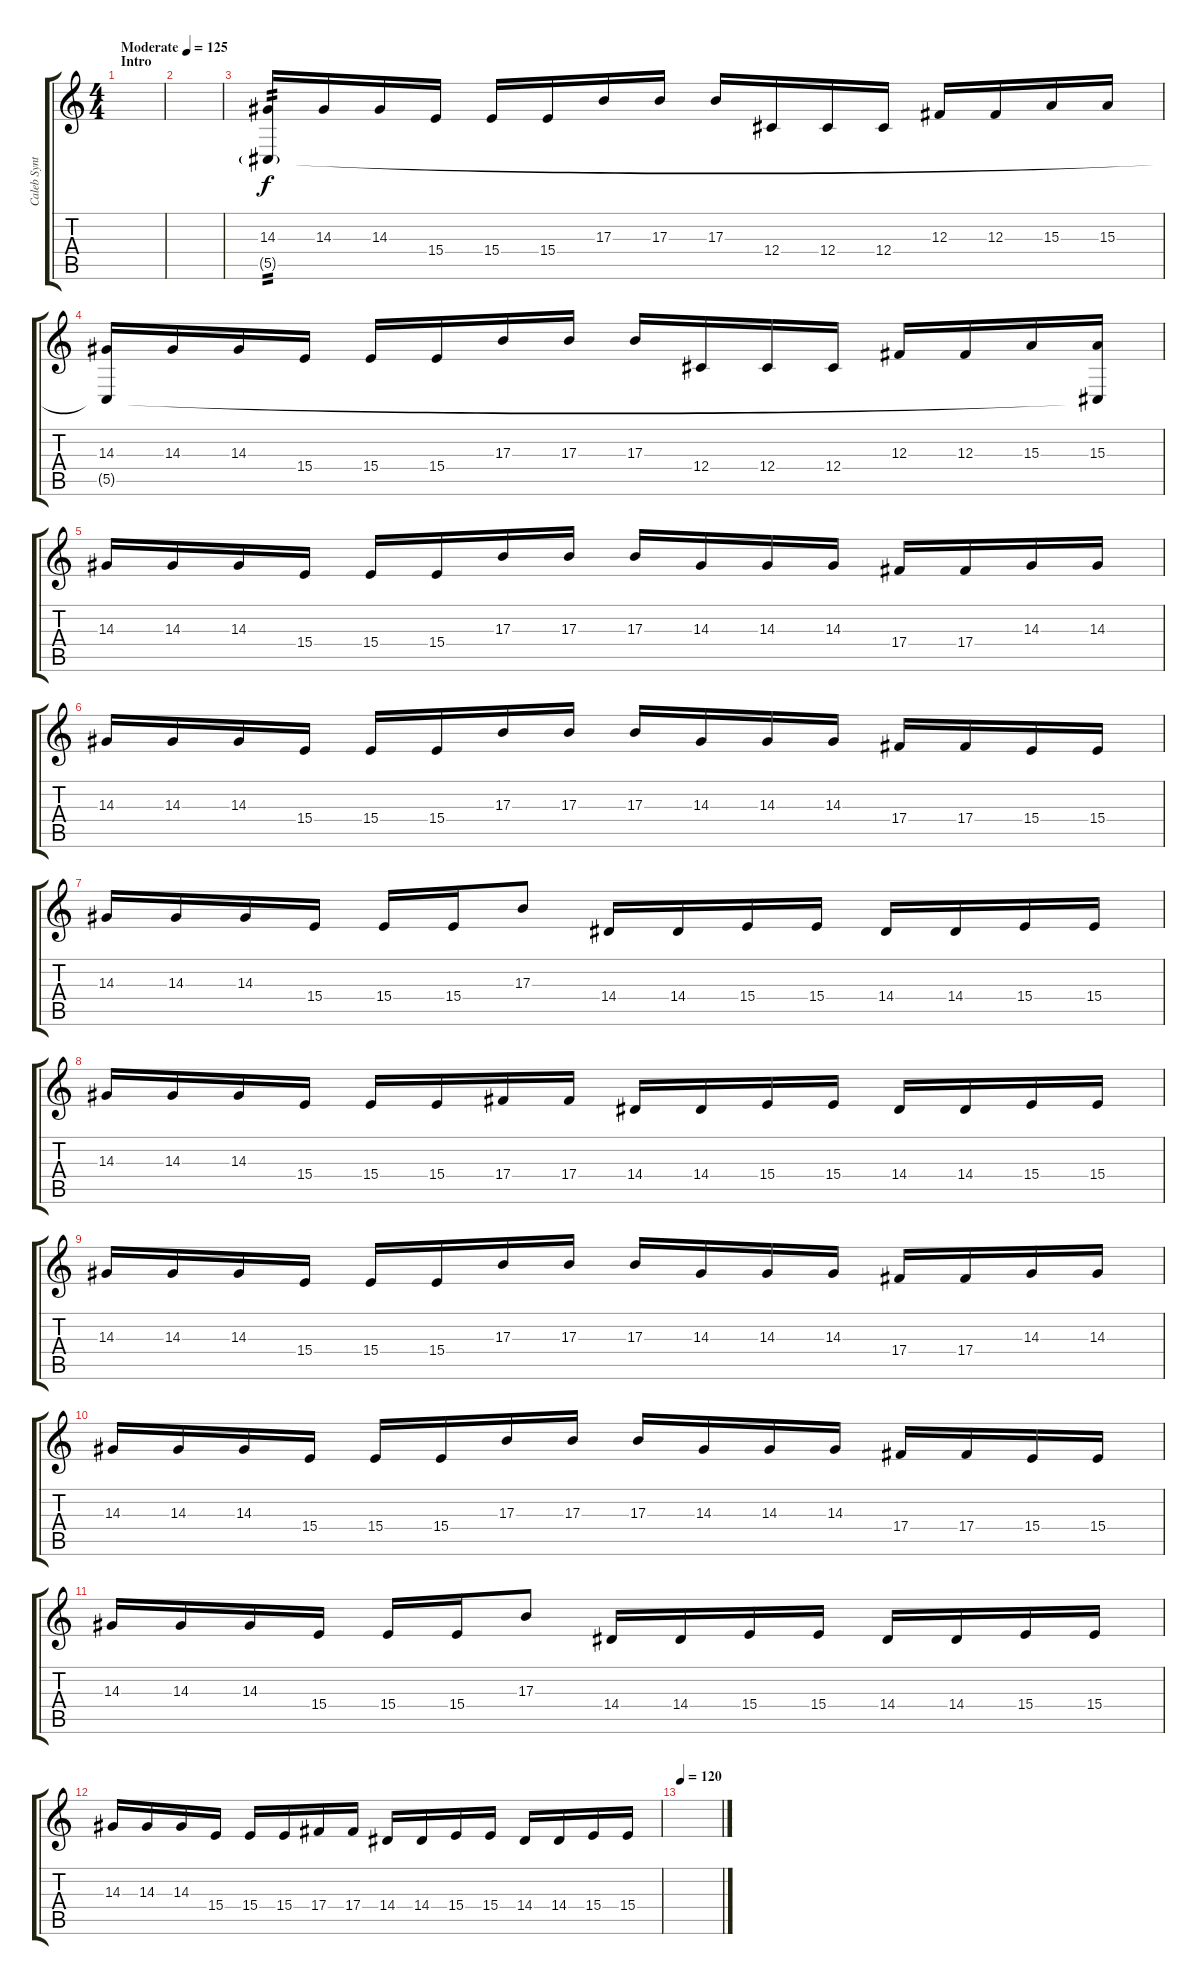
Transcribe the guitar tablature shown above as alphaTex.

\track ("Caleb Synth II" "Caleb Synt") {instrument lead2sawtooth}
\staff {score tabs}
\tuning (Eb4 Bb3 Gb3 Db3 Ab2 Db2) {hide}
\ts (4 4)
\section ("" "Intro")
\tempo (125 "Moderate")
\clef g2
\ks c
|
|
(14.3 5.5{g}).16{tp 2 volume 9} 14.3.16{dy f} 14.3.16 15.4.16 15.4.16 15.4.16 17.3.16 17.3.16 17.3.16 12.4.16 12.4.16 12.4.16 12.3.16 12.3.16 15.3.16 15.3.16 |
(14.3 5.5{t}).16 14.3.16 14.3.16 15.4.16 15.4.16 15.4.16 17.3.16 17.3.16 17.3.16 12.4.16 12.4.16 12.4.16 12.3.16 12.3.16 15.3.16 (15.3 5.5{t}).16 |
14.3.16{volume 11} 14.3.16 14.3.16 15.4.16 15.4.16 15.4.16 17.3.16 17.3.16 17.3.16 14.3.16 14.3.16 14.3.16 17.4.16 17.4.16 14.3.16 14.3.16 |
14.3.16 14.3.16 14.3.16 15.4.16 15.4.16 15.4.16 17.3.16 17.3.16 17.3.16 14.3.16 14.3.16 14.3.16 17.4.16 17.4.16 15.4.16 15.4.16 |
14.3.16 14.3.16 14.3.16 15.4.16 15.4.16 15.4.16 17.3.8 14.4.16 14.4.16 15.4.16 15.4.16 14.4.16 14.4.16 15.4.16 15.4.16 |
14.3.16 14.3.16 14.3.16 15.4.16 15.4.16 15.4.16 17.4.16 17.4.16 14.4.16 14.4.16 15.4.16 15.4.16 14.4.16 14.4.16 15.4.16 15.4.16 |
14.3.16 14.3.16 14.3.16 15.4.16 15.4.16 15.4.16 17.3.16 17.3.16 17.3.16 14.3.16 14.3.16 14.3.16 17.4.16 17.4.16 14.3.16 14.3.16 |
14.3.16 14.3.16 14.3.16 15.4.16 15.4.16 15.4.16 17.3.16 17.3.16 17.3.16 14.3.16 14.3.16 14.3.16 17.4.16 17.4.16 15.4.16 15.4.16 |
14.3.16 14.3.16 14.3.16 15.4.16 15.4.16 15.4.16 17.3.8 14.4.16 14.4.16 15.4.16 15.4.16 14.4.16 14.4.16 15.4.16 15.4.16 |
14.3.16 14.3.16 14.3.16 15.4.16 15.4.16 15.4.16 17.4.16 17.4.16 14.4.16 14.4.16 15.4.16 15.4.16 14.4.16 14.4.16 15.4.16 15.4.16 |
\tempo 120
